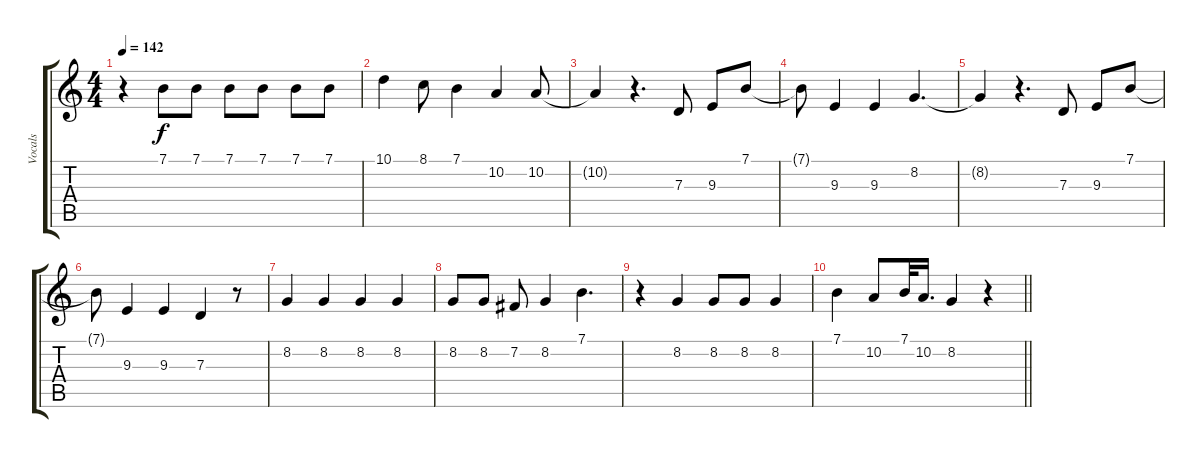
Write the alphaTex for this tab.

\track ("Vocals" "Vocals") {instrument lead6voice}
\staff {score tabs}
\tuning (E4 B3 G3 D3 A2 E2) {hide}
\ts (4 4)
\tempo 142
\clef g2
\ks c
r.4{dy f} 7.1.8 7.1.8 7.1.8 7.1.8 7.1.8 7.1.8 |
10.1.4 8.1.8 7.1.4 10.2.4 10.2.8 |
10.2{t}.4 r.4{d} 7.3.8 9.3.8 7.1.8 |
7.1{t}.8 9.3.4 9.3.4 8.2.4{d} |
8.2{t}.4 r.4{d} 7.3.8 9.3.8 7.1.8 |
7.1{t}.8 9.3.4 9.3.4 7.3.4 r.8 |
8.2.4 8.2.4 8.2.4 8.2.4 |
8.2.8 8.2.8 7.2.8 8.2.4 7.1.4{d} |
r.4 8.2.4 8.2.8 8.2.8 8.2.4 |
\barLineRight lightlight
7.1.4 10.2.8 7.1.32 10.2.16{d} 8.2.4 r.4
